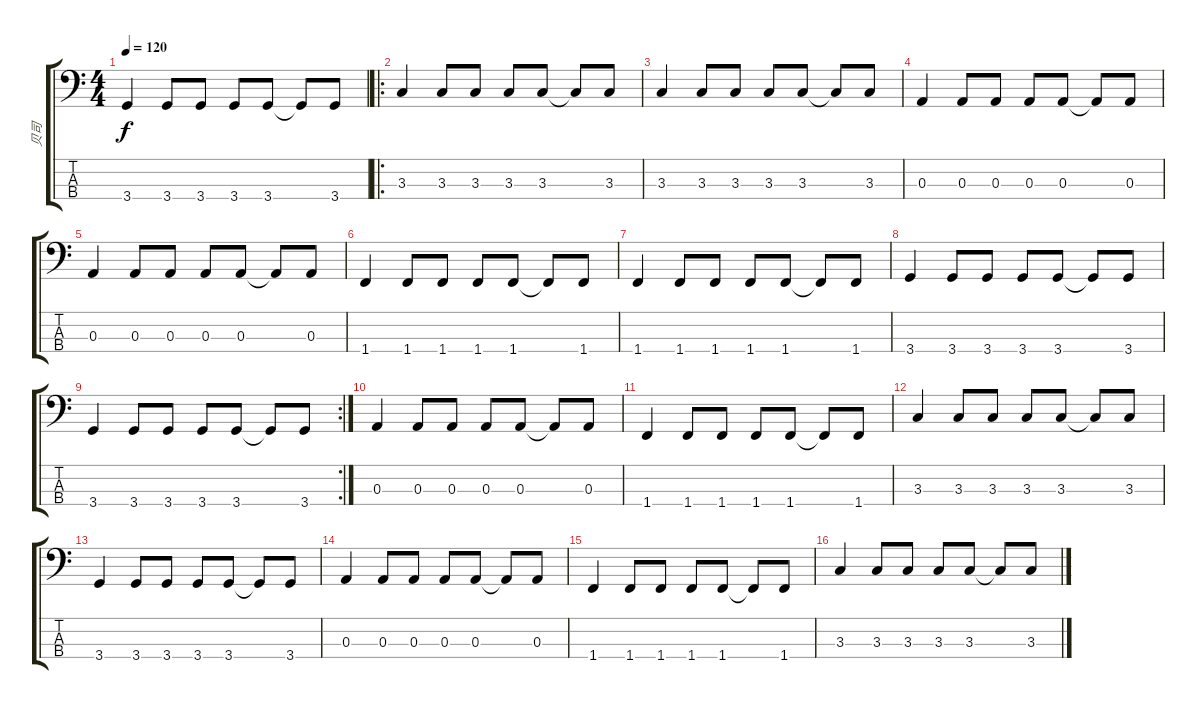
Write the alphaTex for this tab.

\track ("贝司" "贝司") {instrument electricbassfinger}
\staff {score tabs}
\tuning (G2 D2 A1 E1) {hide}
\ts (4 4)
\tempo 120
\clef f4
\ks c
3.4.4{dy f} 3.4.8 3.4.8 3.4.8 3.4.8 3.4{t}.8 3.4.8 |
\ro
3.3.4 3.3.8 3.3.8 3.3.8 3.3.8 3.3{t}.8 3.3.8 |
3.3.4 3.3.8 3.3.8 3.3.8 3.3.8 3.3{t}.8 3.3.8 |
0.3.4 0.3.8 0.3.8 0.3.8 0.3.8 0.3{t}.8 0.3.8 |
0.3.4 0.3.8 0.3.8 0.3.8 0.3.8 0.3{t}.8 0.3.8 |
1.4.4 1.4.8 1.4.8 1.4.8 1.4.8 1.4{t}.8 1.4.8 |
1.4.4 1.4.8 1.4.8 1.4.8 1.4.8 1.4{t}.8 1.4.8 |
3.4.4 3.4.8 3.4.8 3.4.8 3.4.8 3.4{t}.8 3.4.8 |
\rc 2
3.4.4 3.4.8 3.4.8 3.4.8 3.4.8 3.4{t}.8 3.4.8 |
0.3.4 0.3.8 0.3.8 0.3.8 0.3.8 0.3{t}.8 0.3.8 |
1.4.4 1.4.8 1.4.8 1.4.8 1.4.8 1.4{t}.8 1.4.8 |
3.3.4 3.3.8 3.3.8 3.3.8 3.3.8 3.3{t}.8 3.3.8 |
3.4.4 3.4.8 3.4.8 3.4.8 3.4.8 3.4{t}.8 3.4.8 |
0.3.4 0.3.8 0.3.8 0.3.8 0.3.8 0.3{t}.8 0.3.8 |
1.4.4 1.4.8 1.4.8 1.4.8 1.4.8 1.4{t}.8 1.4.8 |
3.3.4 3.3.8 3.3.8 3.3.8 3.3.8 3.3{t}.8 3.3.8
